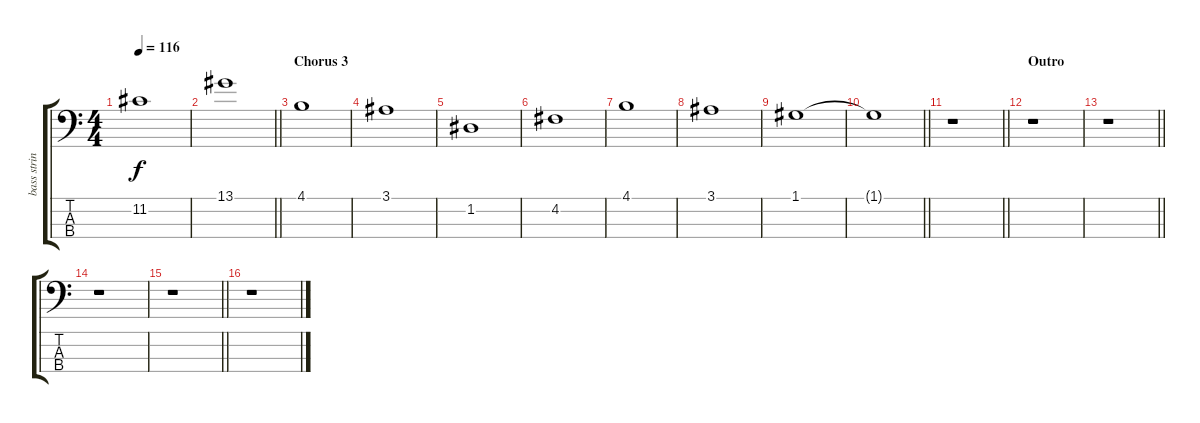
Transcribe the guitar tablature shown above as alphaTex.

\track ("bass strings" "bass strin") {instrument electricbassfinger}
\staff {score tabs}
\tuning (G2 D2 A1 D1) {hide}
\ts (4 4)
\tempo 116
\clef f4
\ks c
11.2.1{dy f} |
\barLineRight lightlight
13.1.1 |
\section ("" "Chorus 3")
4.1.1 |
3.1.1 |
1.2.1 |
4.2.1 |
4.1.1 |
3.1.1 |
1.1.1 |
\barLineRight lightlight
1.1{t}.1 |
\barLineRight lightlight
r.1 |
\section ("" "Outro")
r.1 |
\barLineRight lightlight
r.1 |
r.1 |
\barLineRight lightlight
r.1 |
r.1
